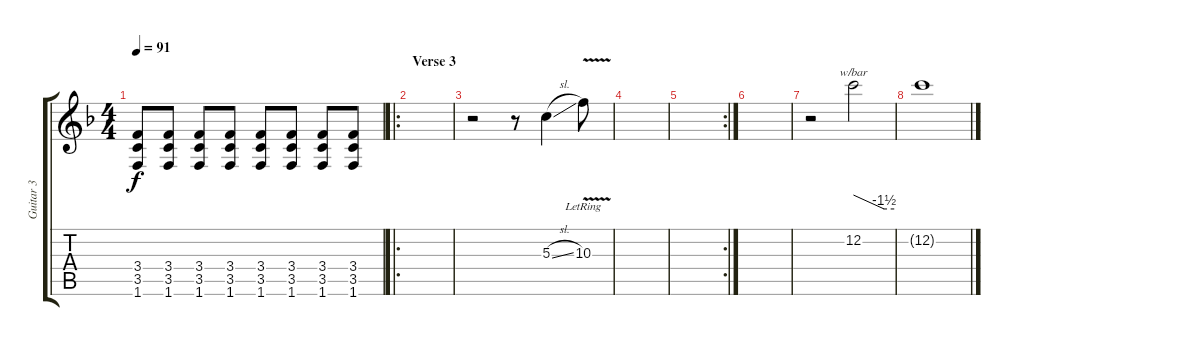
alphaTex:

\track ("Guitar 3" "Guitar 3") {instrument electricguitarclean}
\staff {score tabs}
\tuning (F4 C4 G3 D3 A2 E2) {hide}
\ts (4 4)
\tempo 91
\clef g2
\ks f
(3.4 3.5 1.6).8{dy f} (3.4 3.5 1.6).8 (3.4 3.5 1.6).8 (3.4 3.5 1.6).8 (3.4 3.5 1.6).8 (3.4 3.5 1.6).8 (3.4 3.5 1.6).8 (3.4 3.5 1.6).8 |
\ro
\section ("" "Verse 3")
|
r.2{volume 16 instrument electricguitarclean} r.8 5.3{sl}.4 10.3{v lr}.8 |
|
\rc 2
|
|
r.2 12.2.2{tbe (custom default 0 0 45 -6 60 -6)} |
12.2{t}.1
